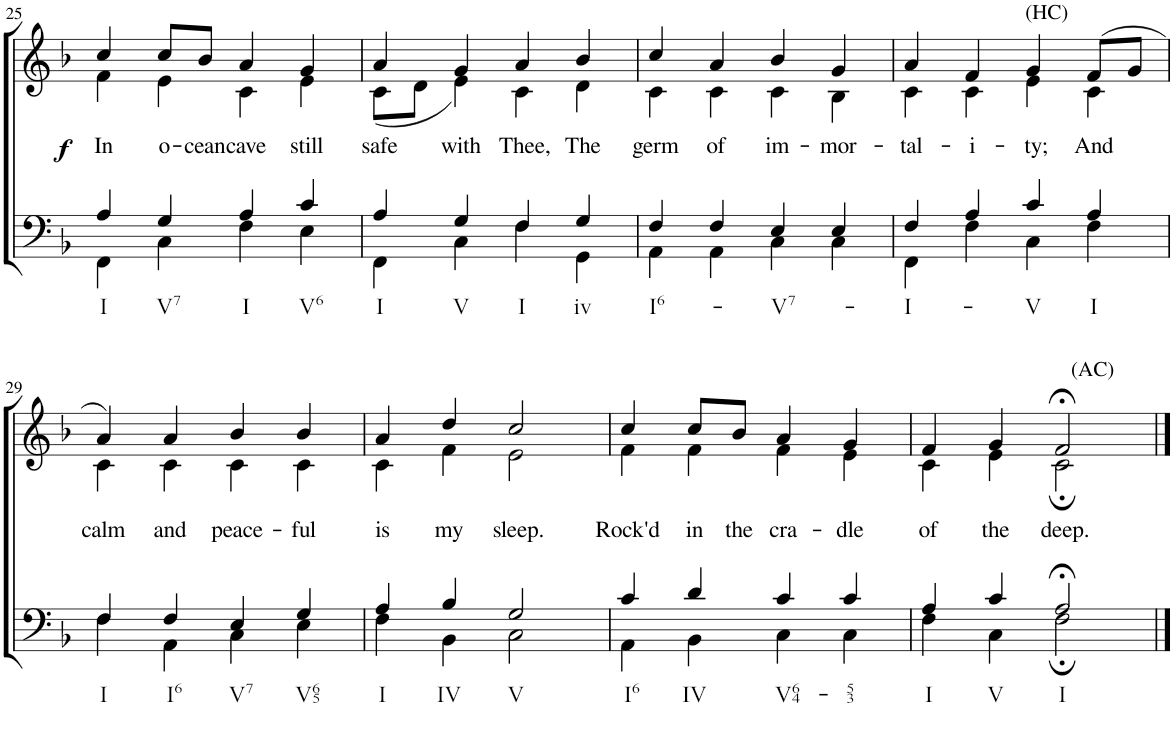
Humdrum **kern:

**kern	**text	**kern	**text
*part2	*part2	*part1	*part1
*staff2	*staff2	*staff1	*staff1
*I"T B	*	*I"S A	*
!!LO:PB:g=z
*clefF4	*	*clefG2	*
*k[b-]	*	*k[b-]	*
*M4/4	*	*M4/4	*
=25	=25	=25	=25
*^	*	*	*
!	!	!LO:LY:b	!	!LO:LY:b
*	*	*	*^	*
4A/	4FF\	I	4cc/	4f\	In
!	!	!LO:LY:b	!	!	!LO:LY:b
4G/	4C\	V7	8cc/L	4e\	o-
!	!	!	!	!	!LO:LY:b
.	.	.	8b-/J	.	-cean
!	!	!LO:LY:b	!	!	!LO:LY:b
4A/	4F\	I	4a/	4c\	cave
!	!	!LO:LY:b	!	!	!LO:LY:b
4c/	4E\	V6	4g/	4e\	still
=26	=26	=26	=26	=26	=26
!	!	!LO:LY:b	!	!	!LO:LY:b
4A/	4FF\	I	4a/	(8c\L	safe
.	.	.	.	8d\J	.
!	!	!LO:LY:b	!	!	!LO:LY:b
4G/	4C\	V	4g/	4e\)	with
!	!	!LO:LY:b	!	!	!LO:LY:b
4F/	4F\	I	4a/	4c\	Thee,
!	!	!LO:LY:b	!	!	!LO:LY:b
4G/	4GG\	iv	4b-/	4d\	The
=27	=27	=27	=27	=27	=27
!	!	!LO:LY:b	!	!	!LO:LY:b
4F/	4AA\	I6-	4cc/	4c\	germ
!	!	!	!	!	!LO:LY:b
4F/	4AA\	.	4a/	4c\	of
!	!	!LO:LY:b	!	!	!LO:LY:b
4E/	4C\	-V7-	4b-/	4c\	im-
!	!	!	!	!	!LO:LY:b
4E/	4C\	.	4g/	4B-\	-mor-
=28	=28	=28	=28	=28	=28
!	!	!LO:LY:b	!	!	!LO:LY:b
4F/	4FF\	-I-	4a/	4c\	-tal-
!	!	!	!	!	!LO:LY:b
4A/	4F\	.	4f/	4c\	-i-
!	!	!	!LO:TX:a:t=(HC)	!	!
!	!	!LO:LY:b	!	!	!LO:LY:b
4c/	4C\	-V	4g/	4e\	-ty;
!	!	!LO:LY:b	!	!	!LO:LY:b
4A/	4F\	I	(8f/L	4c\	And
.	.	.	8g/J	.	.
!!LO:LB:g=z	!!
=29	=29	=29	=29	=29	=29
!	!	!LO:LY:b	!	!	!LO:LY:b
4F/	4F\	I	4a/)	4c\	calm
!	!	!LO:LY:b	!	!	!LO:LY:b
4F/	4AA\	I6	4a/	4c\	and
!	!	!LO:LY:b	!	!	!LO:LY:b
4E/	4C\	V7	4b-/	4c\	peace-
!	!	!LO:LY:b	!	!	!LO:LY:b
4G/	4E\	V65	4b-/	4c\	-ful
=30	=30	=30	=30	=30	=30
!	!	!LO:LY:b	!	!	!LO:LY:b
4A/	4F\	I	4a/	4c\	is
!	!	!LO:LY:b	!	!	!LO:LY:b
4B-/	4BB-\	IV	4dd/	4f\	my
!	!	!LO:LY:b	!	!	!LO:LY:b
2G/	2C\	V	2cc/	2e\	sleep.
=31	=31	=31	=31	=31	=31
!	!	!LO:LY:b	!	!	!LO:LY:b
4c/	4AA\	I6	4cc/	4f\	Rock'd
!	!	!LO:LY:b	!	!	!LO:LY:b
4d/	4BB-\	IV	8cc/L	4f\	in
!	!	!	!	!	!LO:LY:b
.	.	.	8b-/J	.	the
!	!	!LO:LY:b	!	!	!LO:LY:b
4c/	4C\	V64-	4a/	4f\	cra-
!	!	!LO:LY:b	!	!	!LO:LY:b
4c/	4C\	-53	4g/	4e\	-dle
=32	=32	=32	=32	=32	=32
!	!	!LO:LY:b	!	!	!LO:LY:b
4A/	4F\	I	4f/	4c\	of
!	!	!LO:LY:b	!	!	!LO:LY:b
4c/	4C\	V	4g/	4e\	the
!	!	!	!LO:TX:a:t=(AC)	!	!
!	!	!LO:LY:b	!	!	!LO:LY:b
2A;</	2F;\	I	2f;</	2c;\	deep.
*v	*v	*	*	*	*
*	*	*v	*v	*
==	==	==	==
*-	*-	*-	*-
